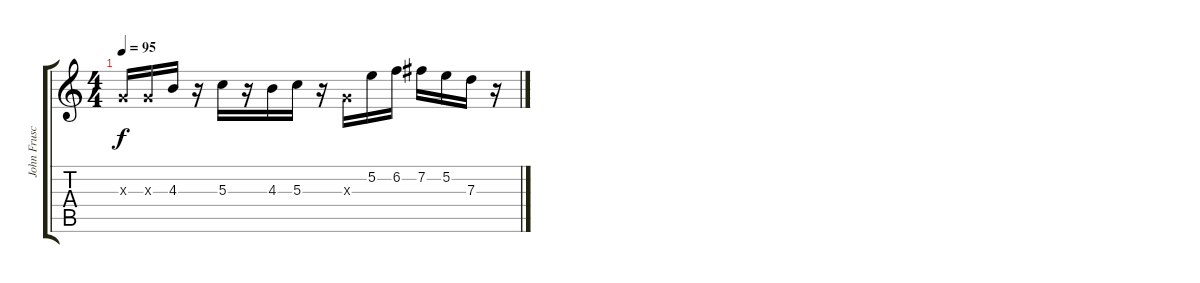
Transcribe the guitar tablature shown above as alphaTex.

\track ("John Frusctiante" "John Frusc") {instrument overdrivenguitar}
\staff {score tabs}
\tuning (E4 B3 G3 D3 A2 E2) {hide}
\ts (4 4)
\tempo 95
\clef g2
\ks c
0.3{x}.16{dy f} 0.3{x}.16 4.3.16 r.16 5.3.16 r.16 4.3.16 5.3.16 r.16 0.3{x}.16 5.2.16 6.2.16 7.2.16 5.2.16 7.3.16 r.16
